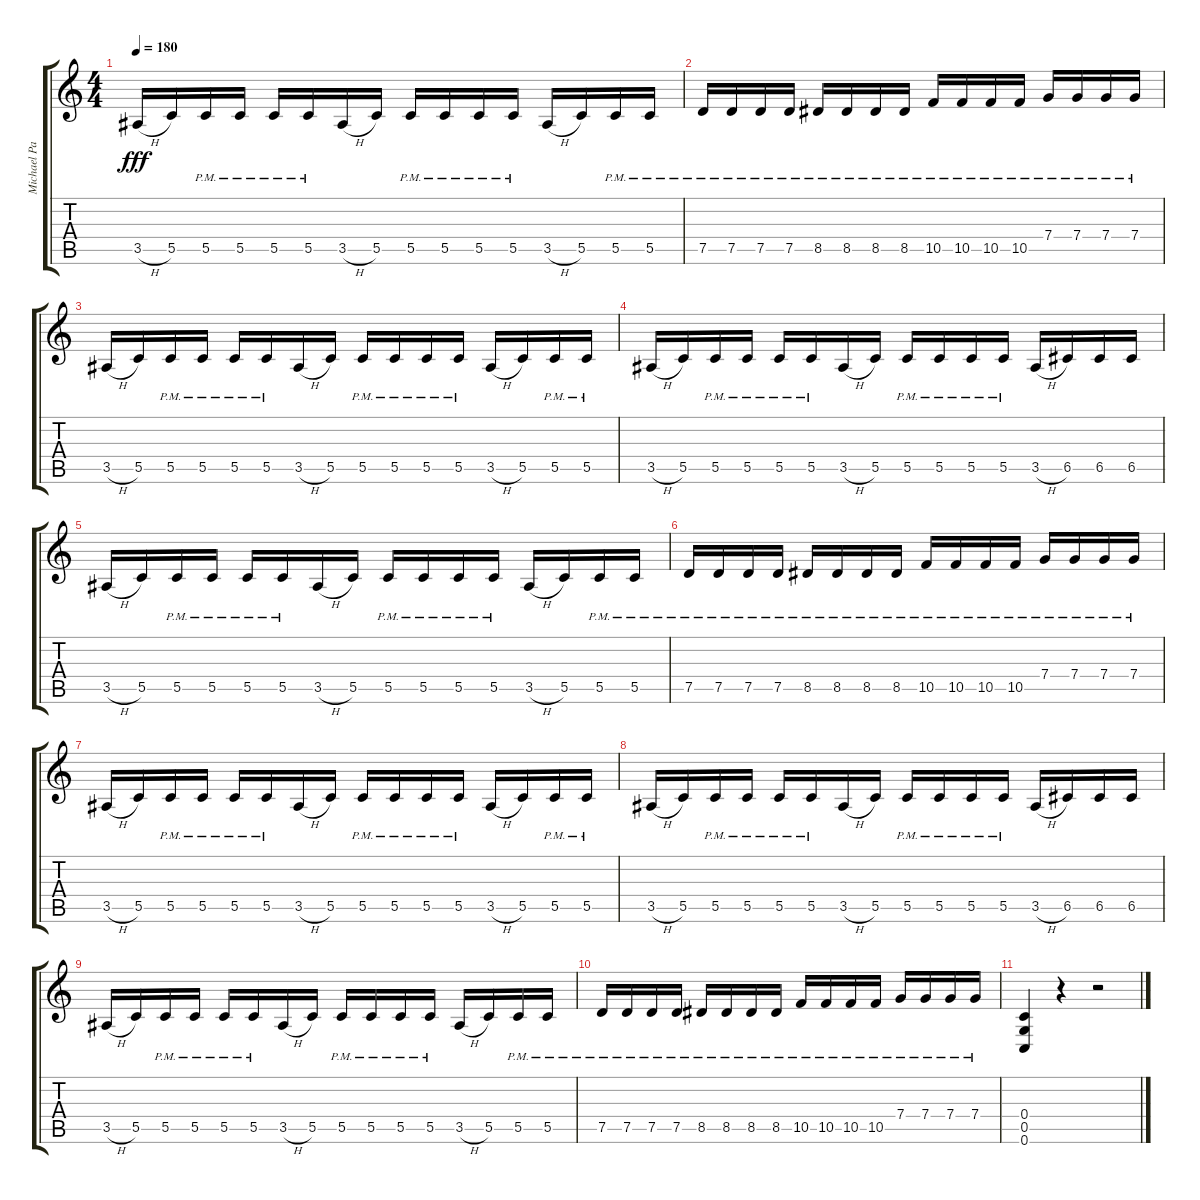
\track ("Michael Padget" "Michael Pa") {instrument distortionguitar}
\staff {score tabs}
\tuning (D4 A3 F3 C3 G2 C2) {hide}
\ts (4 4)
\tempo 180
\clef g2
\ks c
3.5{h}.16{dy fff} 5.5.16 5.5{pm}.16 5.5{pm}.16 5.5{pm}.16 5.5{pm}.16 3.5{h}.16 5.5.16 5.5{pm}.16 5.5{pm}.16 5.5{pm}.16 5.5{pm}.16 3.5{h}.16 5.5.16 5.5{pm}.16 5.5{pm}.16 |
7.5{pm}.16 7.5{pm}.16 7.5{pm}.16 7.5{pm}.16 8.5{pm}.16 8.5{pm}.16 8.5{pm}.16 8.5{pm}.16 10.5{pm}.16 10.5{pm}.16 10.5{pm}.16 10.5{pm}.16 7.4{pm}.16 7.4{pm}.16 7.4{pm}.16 7.4{pm}.16 |
3.5{h}.16 5.5.16 5.5{pm}.16 5.5{pm}.16 5.5{pm}.16 5.5{pm}.16 3.5{h}.16 5.5.16 5.5{pm}.16 5.5{pm}.16 5.5{pm}.16 5.5{pm}.16 3.5{h}.16 5.5.16 5.5{pm}.16 5.5{pm}.16 |
3.5{h}.16 5.5.16 5.5{pm}.16 5.5{pm}.16 5.5{pm}.16 5.5{pm}.16 3.5{h}.16 5.5.16 5.5{pm}.16 5.5{pm}.16 5.5{pm}.16 5.5{pm}.16 3.5{h}.16 6.5.16 6.5.16 6.5.16 |
3.5{h}.16 5.5.16 5.5{pm}.16 5.5{pm}.16 5.5{pm}.16 5.5{pm}.16 3.5{h}.16 5.5.16 5.5{pm}.16 5.5{pm}.16 5.5{pm}.16 5.5{pm}.16 3.5{h}.16 5.5.16 5.5{pm}.16 5.5{pm}.16 |
7.5{pm}.16 7.5{pm}.16 7.5{pm}.16 7.5{pm}.16 8.5{pm}.16 8.5{pm}.16 8.5{pm}.16 8.5{pm}.16 10.5{pm}.16 10.5{pm}.16 10.5{pm}.16 10.5{pm}.16 7.4{pm}.16 7.4{pm}.16 7.4{pm}.16 7.4{pm}.16 |
3.5{h}.16 5.5.16 5.5{pm}.16 5.5{pm}.16 5.5{pm}.16 5.5{pm}.16 3.5{h}.16 5.5.16 5.5{pm}.16 5.5{pm}.16 5.5{pm}.16 5.5{pm}.16 3.5{h}.16 5.5.16 5.5{pm}.16 5.5{pm}.16 |
3.5{h}.16 5.5.16 5.5{pm}.16 5.5{pm}.16 5.5{pm}.16 5.5{pm}.16 3.5{h}.16 5.5.16 5.5{pm}.16 5.5{pm}.16 5.5{pm}.16 5.5{pm}.16 3.5{h}.16 6.5.16 6.5.16 6.5.16 |
3.5{h}.16 5.5.16 5.5{pm}.16 5.5{pm}.16 5.5{pm}.16 5.5{pm}.16 3.5{h}.16 5.5.16 5.5{pm}.16 5.5{pm}.16 5.5{pm}.16 5.5{pm}.16 3.5{h}.16 5.5.16 5.5{pm}.16 5.5{pm}.16 |
7.5{pm}.16 7.5{pm}.16 7.5{pm}.16 7.5{pm}.16 8.5{pm}.16 8.5{pm}.16 8.5{pm}.16 8.5{pm}.16 10.5{pm}.16 10.5{pm}.16 10.5{pm}.16 10.5{pm}.16 7.4{pm}.16 7.4{pm}.16 7.4{pm}.16 7.4{pm}.16 |
(0.4 0.5 0.6).4 r.4 r.2
